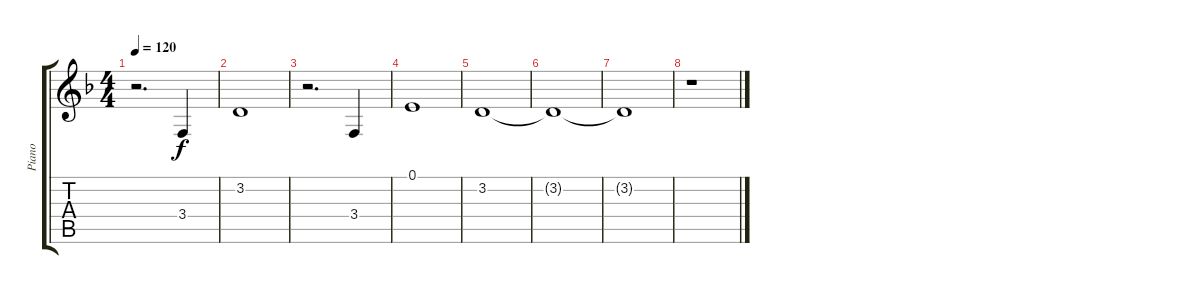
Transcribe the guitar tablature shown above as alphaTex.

\track ("Piano" "Piano") {instrument acousticgrandpiano}
\staff {score tabs}
\tuning (E4 B3 G3 D3 A2 E2) {hide}
\ts (4 4)
\tempo 120
\clef g2
\ks dminor
r.2{d dy f} 3.4.4 |
3.2.1 |
r.2{d} 3.4.4 |
0.1.1 |
3.2.1 |
3.2{t}.1 |
3.2{t}.1 |
r.1
